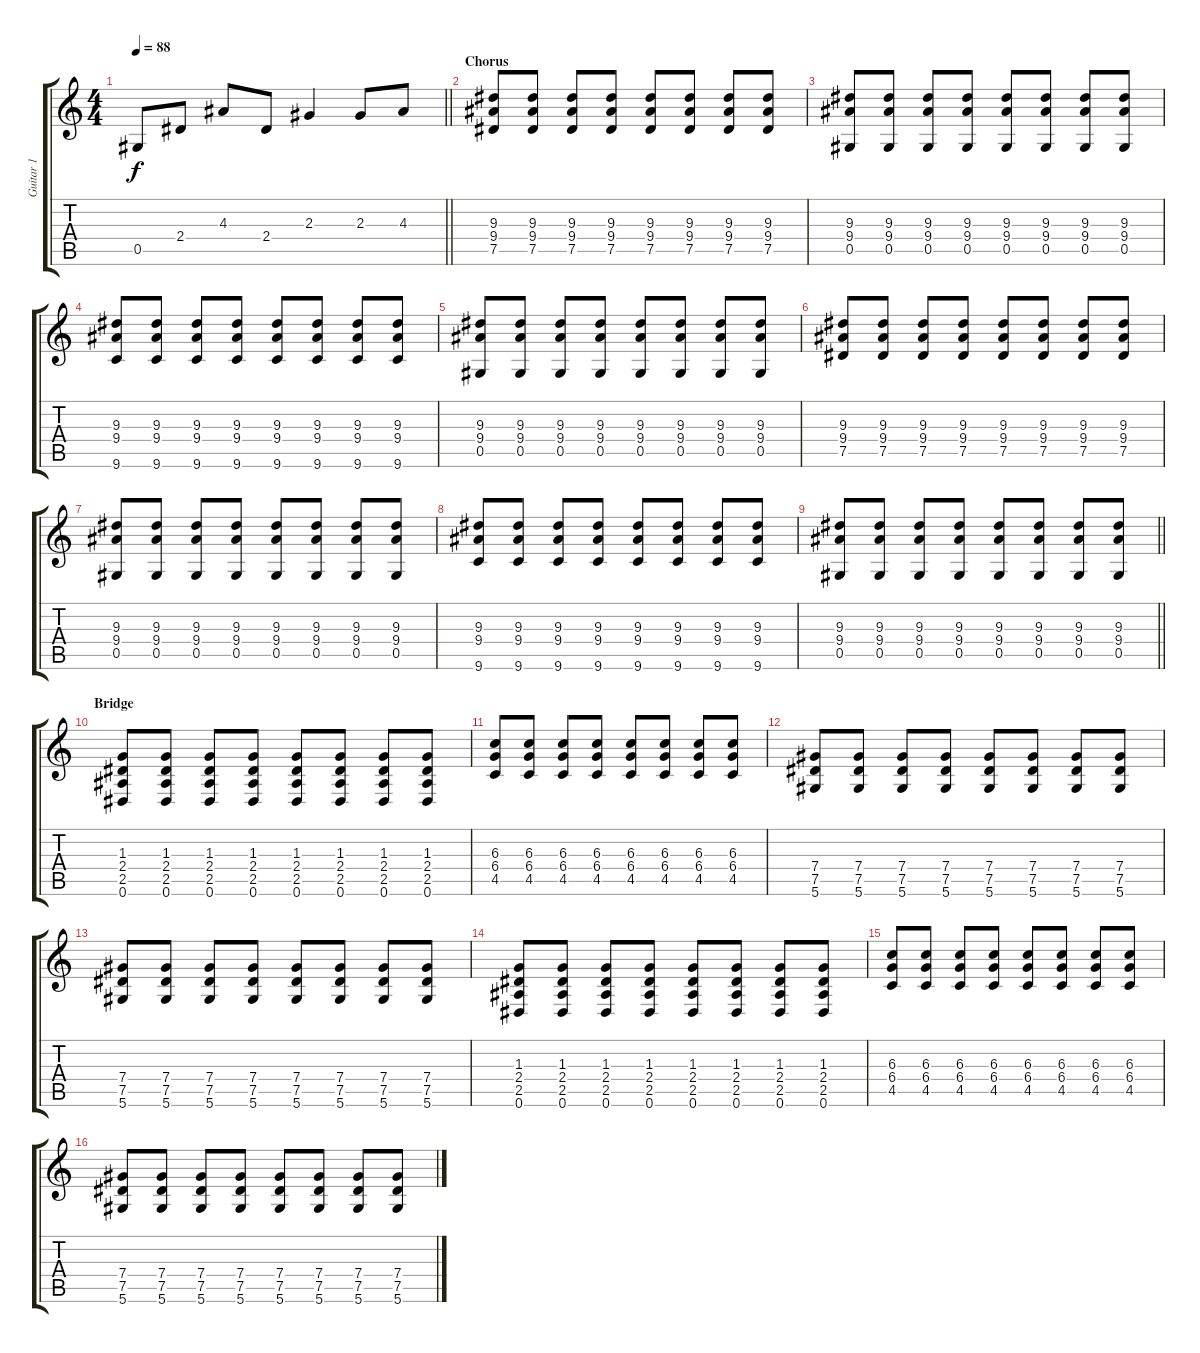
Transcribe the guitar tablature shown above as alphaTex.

\track ("Guitar 1" "Guitar 1") {instrument acousticguitarsteel}
\staff {score tabs}
\tuning (Eb4 Bb3 Gb3 Db3 Ab2 Eb2) {hide}
\ts (4 4)
\tempo 88
\clef g2
\barLineRight lightlight
\ks c
0.5.8{dy f} 2.4.8 4.3.8 2.4.8 2.3.4 2.3.8 4.3.8 |
\section ("" "Chorus")
(9.3 9.4 7.5).8 (9.3 9.4 7.5).8 (9.3 9.4 7.5).8 (9.3 9.4 7.5).8 (9.3 9.4 7.5).8 (9.3 9.4 7.5).8 (9.3 9.4 7.5).8 (9.3 9.4 7.5).8 |
(9.3 9.4 0.5).8 (9.3 9.4 0.5).8 (9.3 9.4 0.5).8 (9.3 9.4 0.5).8 (9.3 9.4 0.5).8 (9.3 9.4 0.5).8 (9.3 9.4 0.5).8 (9.3 9.4 0.5).8 |
(9.3 9.4 9.6).8 (9.3 9.4 9.6).8 (9.3 9.4 9.6).8 (9.3 9.4 9.6).8 (9.3 9.4 9.6).8 (9.3 9.4 9.6).8 (9.3 9.4 9.6).8 (9.3 9.4 9.6).8 |
(9.3 9.4 0.5).8 (9.3 9.4 0.5).8 (9.3 9.4 0.5).8 (9.3 9.4 0.5).8 (9.3 9.4 0.5).8 (9.3 9.4 0.5).8 (9.3 9.4 0.5).8 (9.3 9.4 0.5).8 |
(9.3 9.4 7.5).8 (9.3 9.4 7.5).8 (9.3 9.4 7.5).8 (9.3 9.4 7.5).8 (9.3 9.4 7.5).8 (9.3 9.4 7.5).8 (9.3 9.4 7.5).8 (9.3 9.4 7.5).8 |
(9.3 9.4 0.5).8 (9.3 9.4 0.5).8 (9.3 9.4 0.5).8 (9.3 9.4 0.5).8 (9.3 9.4 0.5).8 (9.3 9.4 0.5).8 (9.3 9.4 0.5).8 (9.3 9.4 0.5).8 |
(9.3 9.4 9.6).8 (9.3 9.4 9.6).8 (9.3 9.4 9.6).8 (9.3 9.4 9.6).8 (9.3 9.4 9.6).8 (9.3 9.4 9.6).8 (9.3 9.4 9.6).8 (9.3 9.4 9.6).8 |
\barLineRight lightlight
(9.3 9.4 0.5).8 (9.3 9.4 0.5).8 (9.3 9.4 0.5).8 (9.3 9.4 0.5).8 (9.3 9.4 0.5).8 (9.3 9.4 0.5).8 (9.3 9.4 0.5).8 (9.3 9.4 0.5).8 |
\section ("" "Bridge")
(1.3 2.4 2.5 0.6).8{instrument distortionguitar} (1.3 2.4 2.5 0.6).8 (1.3 2.4 2.5 0.6).8 (1.3 2.4 2.5 0.6).8 (1.3 2.4 2.5 0.6).8 (1.3 2.4 2.5 0.6).8 (1.3 2.4 2.5 0.6).8 (1.3 2.4 2.5 0.6).8 |
(6.3 6.4 4.5).8 (6.3 6.4 4.5).8 (6.3 6.4 4.5).8 (6.3 6.4 4.5).8 (6.3 6.4 4.5).8 (6.3 6.4 4.5).8 (6.3 6.4 4.5).8 (6.3 6.4 4.5).8 |
(7.4 7.5 5.6).8 (7.4 7.5 5.6).8 (7.4 7.5 5.6).8 (7.4 7.5 5.6).8 (7.4 7.5 5.6).8 (7.4 7.5 5.6).8 (7.4 7.5 5.6).8 (7.4 7.5 5.6).8 |
(7.4 7.5 5.6).8 (7.4 7.5 5.6).8 (7.4 7.5 5.6).8 (7.4 7.5 5.6).8 (7.4 7.5 5.6).8 (7.4 7.5 5.6).8 (7.4 7.5 5.6).8 (7.4 7.5 5.6).8 |
(1.3 2.4 2.5 0.6).8 (1.3 2.4 2.5 0.6).8 (1.3 2.4 2.5 0.6).8 (1.3 2.4 2.5 0.6).8 (1.3 2.4 2.5 0.6).8 (1.3 2.4 2.5 0.6).8 (1.3 2.4 2.5 0.6).8 (1.3 2.4 2.5 0.6).8 |
(6.3 6.4 4.5).8 (6.3 6.4 4.5).8 (6.3 6.4 4.5).8 (6.3 6.4 4.5).8 (6.3 6.4 4.5).8 (6.3 6.4 4.5).8 (6.3 6.4 4.5).8 (6.3 6.4 4.5).8 |
(7.4 7.5 5.6).8 (7.4 7.5 5.6).8 (7.4 7.5 5.6).8 (7.4 7.5 5.6).8 (7.4 7.5 5.6).8 (7.4 7.5 5.6).8 (7.4 7.5 5.6).8 (7.4 7.5 5.6).8
